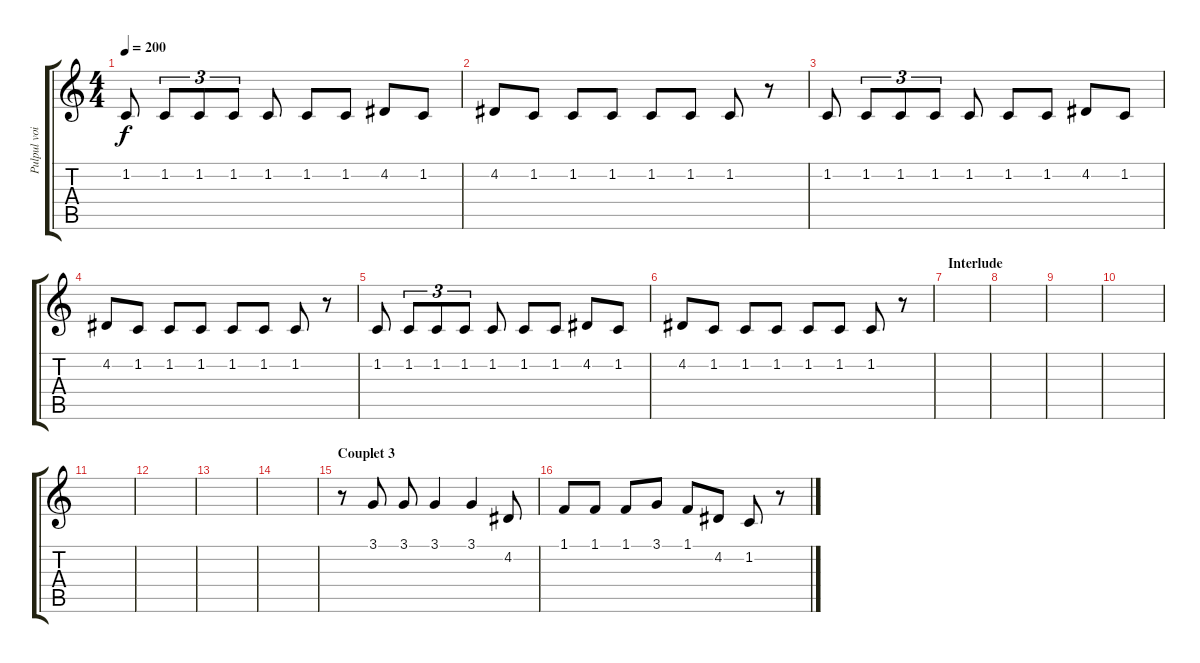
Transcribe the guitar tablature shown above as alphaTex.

\track ("Pulpul voix" "Pulpul voi") {instrument clarinet}
\staff {score tabs}
\tuning (E4 B3 G3 D3 A2 E2) {hide}
\ts (4 4)
\tempo 200
\clef g2
\ks c
1.2.8{dy f} 1.2.8{tu (3 2)} 1.2.8{tu (3 2)} 1.2.8{tu (3 2)} 1.2.8 1.2.8 1.2.8 4.2.8 1.2.8 |
4.2.8 1.2.8 1.2.8 1.2.8 1.2.8 1.2.8 1.2.8 r.8 |
1.2.8 1.2.8{tu (3 2)} 1.2.8{tu (3 2)} 1.2.8{tu (3 2)} 1.2.8 1.2.8 1.2.8 4.2.8 1.2.8 |
4.2.8 1.2.8 1.2.8 1.2.8 1.2.8 1.2.8 1.2.8 r.8 |
1.2.8 1.2.8{tu (3 2)} 1.2.8{tu (3 2)} 1.2.8{tu (3 2)} 1.2.8 1.2.8 1.2.8 4.2.8 1.2.8 |
4.2.8 1.2.8 1.2.8 1.2.8 1.2.8 1.2.8 1.2.8 r.8 |
\section ("" "Interlude")
|
|
|
|
|
|
|
|
\section ("" "Couplet 3")
r.8 3.1.8 3.1.8 3.1.4 3.1.4 4.2.8 |
1.1.8 1.1.8 1.1.8 3.1.8 1.1.8 4.2.8 1.2.8 r.8
